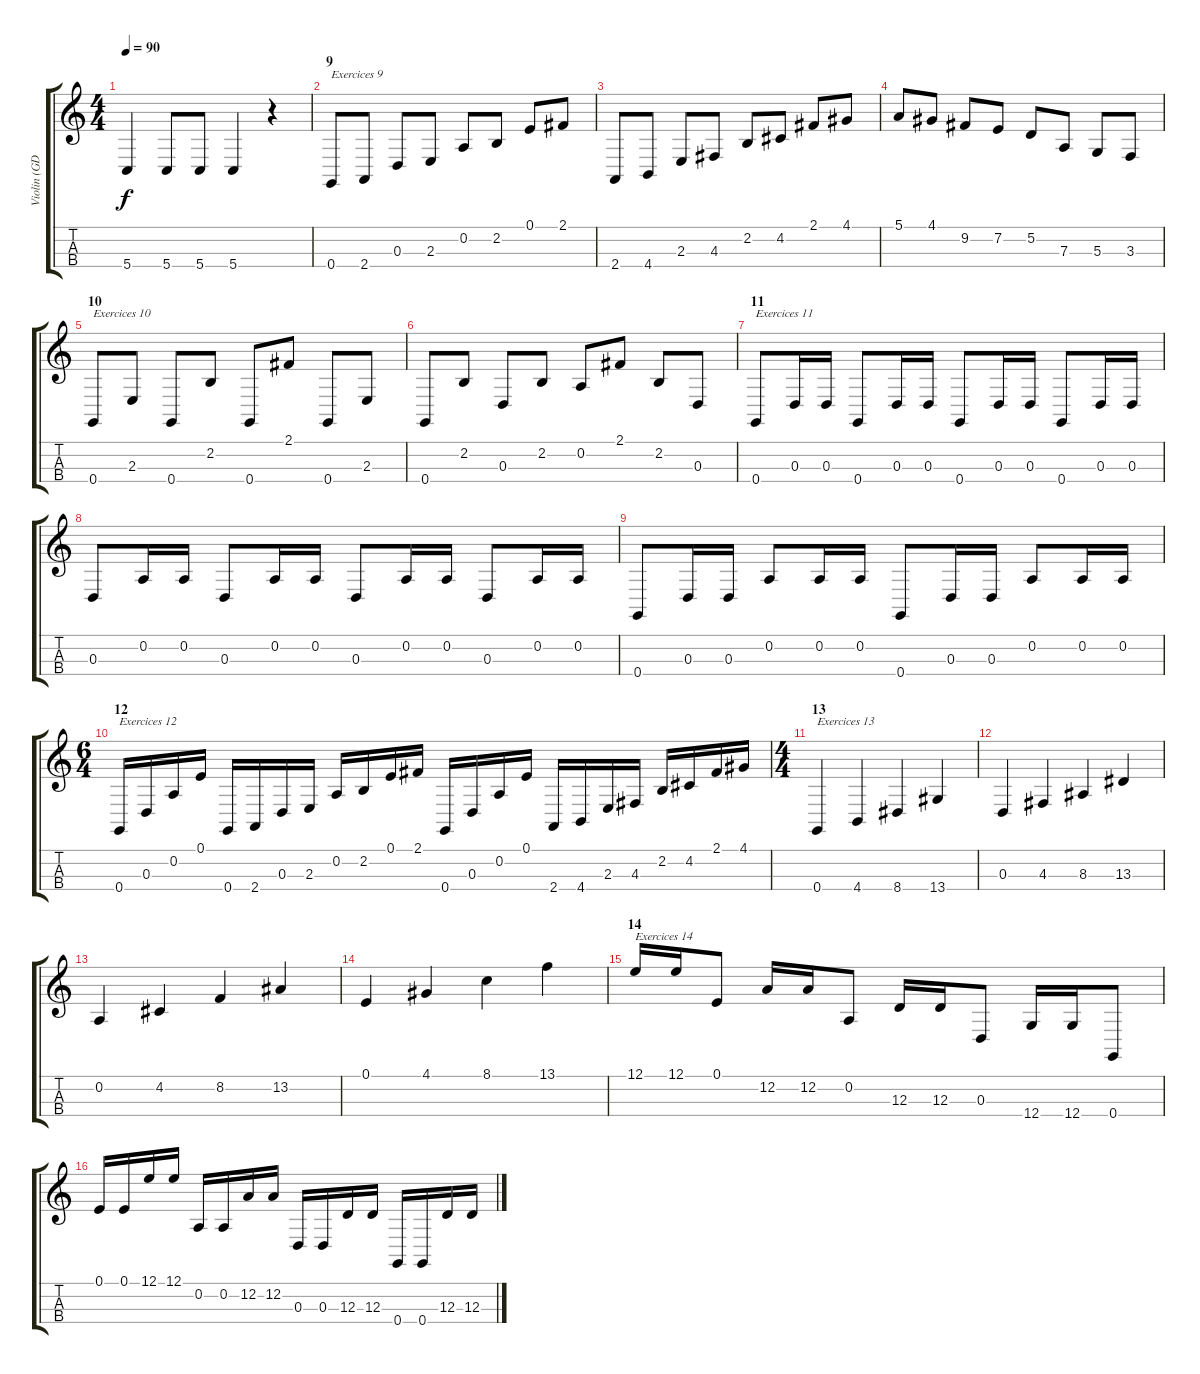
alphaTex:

\track ("Violin (GDAE)" "Violin (GD") {instrument violin}
\staff {score tabs}
\tuning (E4 A3 D3 G2) {hide}
\ts (4 4)
\tempo 90
\clef g2
\ks c
5.4.4{dy f} 5.4.8 5.4.8 5.4.4 r.4 |
\section ("" "9")
0.4.8{txt "Exercices 9"} 2.4.8 0.3.8 2.3.8 0.2.8 2.2.8 0.1.8 2.1.8 |
2.4.8 4.4.8 2.3.8 4.3.8 2.2.8 4.2.8 2.1.8 4.1.8 |
5.1.8 4.1.8 9.2.8 7.2.8 5.2.8 7.3.8 5.3.8 3.3.8 |
\section ("" "10")
0.4.8{txt "Exercices 10"} 2.3.8 0.4.8 2.2.8 0.4.8 2.1.8 0.4.8 2.3.8 |
0.4.8 2.2.8 0.3.8 2.2.8 0.2.8 2.1.8 2.2.8 0.3.8 |
\section ("" "11")
0.4.8{txt "Exercices 11"} 0.3.16 0.3.16 0.4.8 0.3.16 0.3.16 0.4.8 0.3.16 0.3.16 0.4.8 0.3.16 0.3.16 |
0.3.8 0.2.16 0.2.16 0.3.8 0.2.16 0.2.16 0.3.8 0.2.16 0.2.16 0.3.8 0.2.16 0.2.16 |
0.4.8 0.3.16 0.3.16 0.2.8 0.2.16 0.2.16 0.4.8 0.3.16 0.3.16 0.2.8 0.2.16 0.2.16 |
\ts (6 4)
\section ("" "12")
0.4.16{txt "Exercices 12"} 0.3.16 0.2.16 0.1.16 0.4.16 2.4.16 0.3.16 2.3.16 0.2.16 2.2.16 0.1.16 2.1.16 0.4.16 0.3.16 0.2.16 0.1.16 2.4.16 4.4.16 2.3.16 4.3.16 2.2.16 4.2.16 2.1.16 4.1.16 |
\ts (4 4)
\section ("" "13")
0.4.4{txt "Exercices 13"} 4.4.4 8.4.4 13.4.4 |
0.3.4 4.3.4 8.3.4 13.3.4 |
0.2.4 4.2.4 8.2.4 13.2.4 |
0.1.4 4.1.4 8.1.4 13.1.4 |
\section ("" "14")
12.1.16{txt "Exercices 14"} 12.1.16 0.1.8 12.2.16 12.2.16 0.2.8 12.3.16 12.3.16 0.3.8 12.4.16 12.4.16 0.4.8 |
0.1.16 0.1.16 12.1.16 12.1.16 0.2.16 0.2.16 12.2.16 12.2.16 0.3.16 0.3.16 12.3.16 12.3.16 0.4.16 0.4.16 12.3.16 12.3.16
